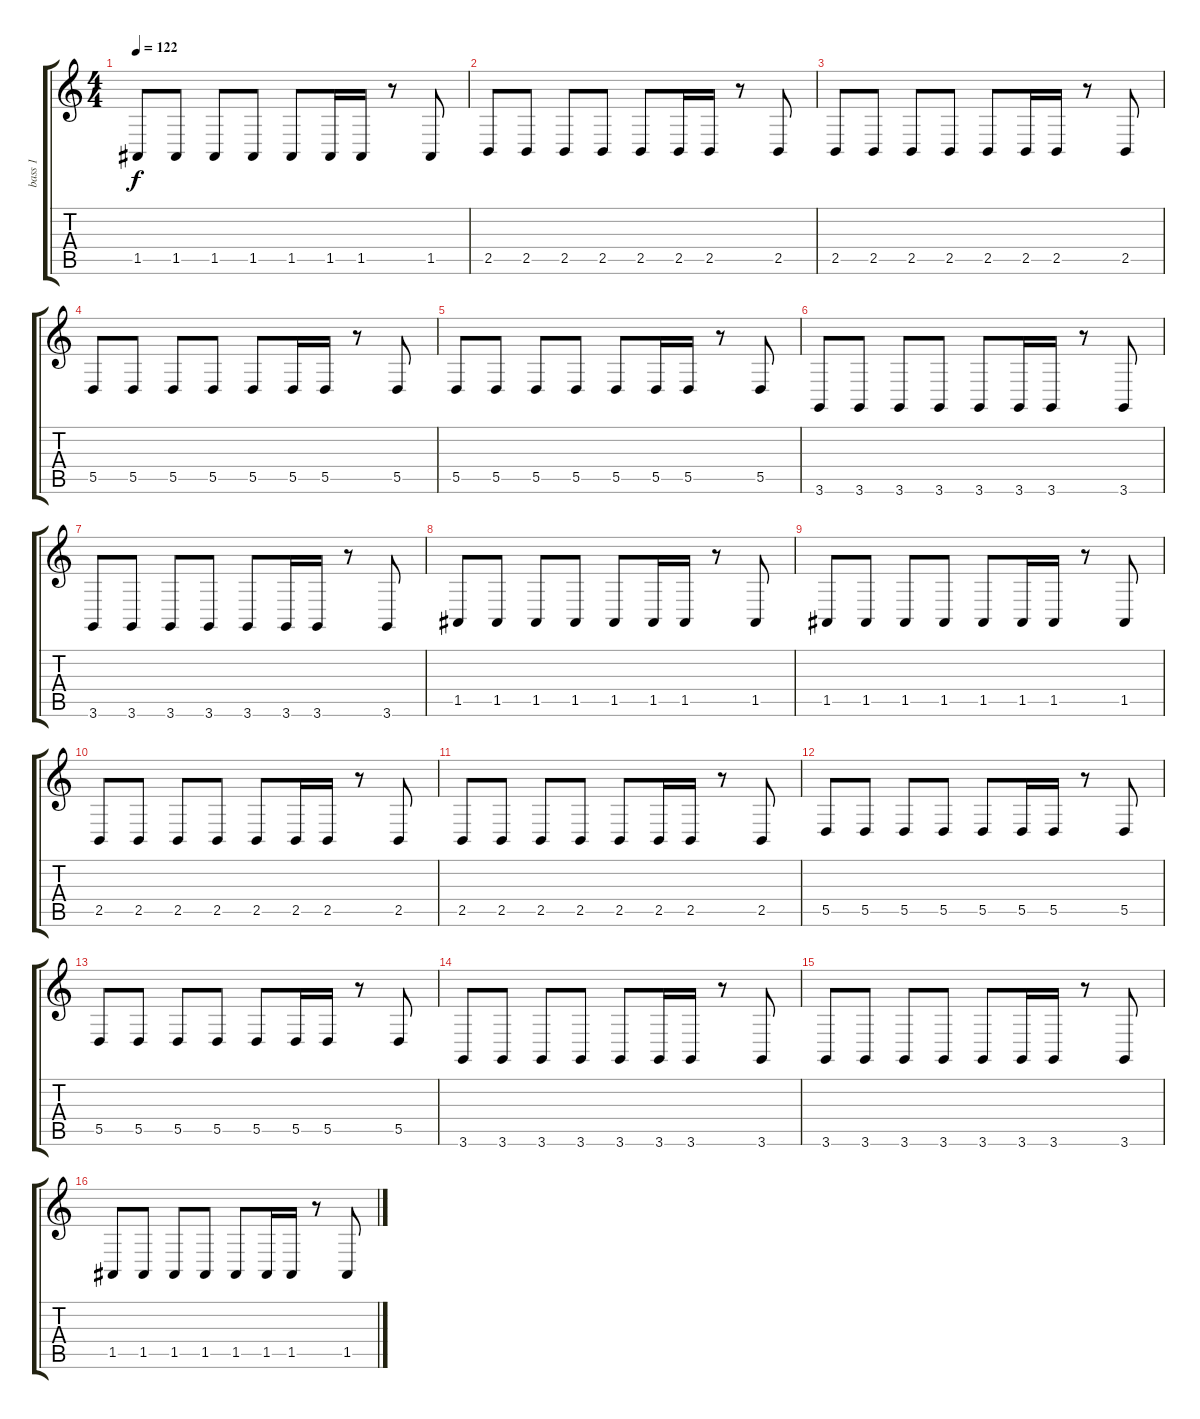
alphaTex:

\track ("bass 1" "bass 1") {instrument electricpiano2}
\staff {score tabs}
\tuning (E4 B3 G3 D3 A2 E2) {hide}
\ts (4 4)
\tempo 122
\clef g2
\ks c
1.5.8{dy f} 1.5.8 1.5.8 1.5.8 1.5.8 1.5.16 1.5.16 r.8 1.5.8 |
2.5.8 2.5.8 2.5.8 2.5.8 2.5.8 2.5.16 2.5.16 r.8 2.5.8 |
2.5.8 2.5.8 2.5.8 2.5.8 2.5.8 2.5.16 2.5.16 r.8 2.5.8 |
5.5.8 5.5.8 5.5.8 5.5.8 5.5.8 5.5.16 5.5.16 r.8 5.5.8 |
5.5.8 5.5.8 5.5.8 5.5.8 5.5.8 5.5.16 5.5.16 r.8 5.5.8 |
3.6.8 3.6.8 3.6.8 3.6.8 3.6.8 3.6.16 3.6.16 r.8 3.6.8 |
3.6.8 3.6.8 3.6.8 3.6.8 3.6.8 3.6.16 3.6.16 r.8 3.6.8 |
1.5.8 1.5.8 1.5.8 1.5.8 1.5.8 1.5.16 1.5.16 r.8 1.5.8 |
1.5.8 1.5.8 1.5.8 1.5.8 1.5.8 1.5.16 1.5.16 r.8 1.5.8 |
2.5.8 2.5.8 2.5.8 2.5.8 2.5.8 2.5.16 2.5.16 r.8 2.5.8 |
2.5.8 2.5.8 2.5.8 2.5.8 2.5.8 2.5.16 2.5.16 r.8 2.5.8 |
5.5.8 5.5.8 5.5.8 5.5.8 5.5.8 5.5.16 5.5.16 r.8 5.5.8 |
5.5.8 5.5.8 5.5.8 5.5.8 5.5.8 5.5.16 5.5.16 r.8 5.5.8 |
3.6.8 3.6.8 3.6.8 3.6.8 3.6.8 3.6.16 3.6.16 r.8 3.6.8 |
3.6.8 3.6.8 3.6.8 3.6.8 3.6.8 3.6.16 3.6.16 r.8 3.6.8 |
1.5.8 1.5.8 1.5.8 1.5.8 1.5.8 1.5.16 1.5.16 r.8 1.5.8
